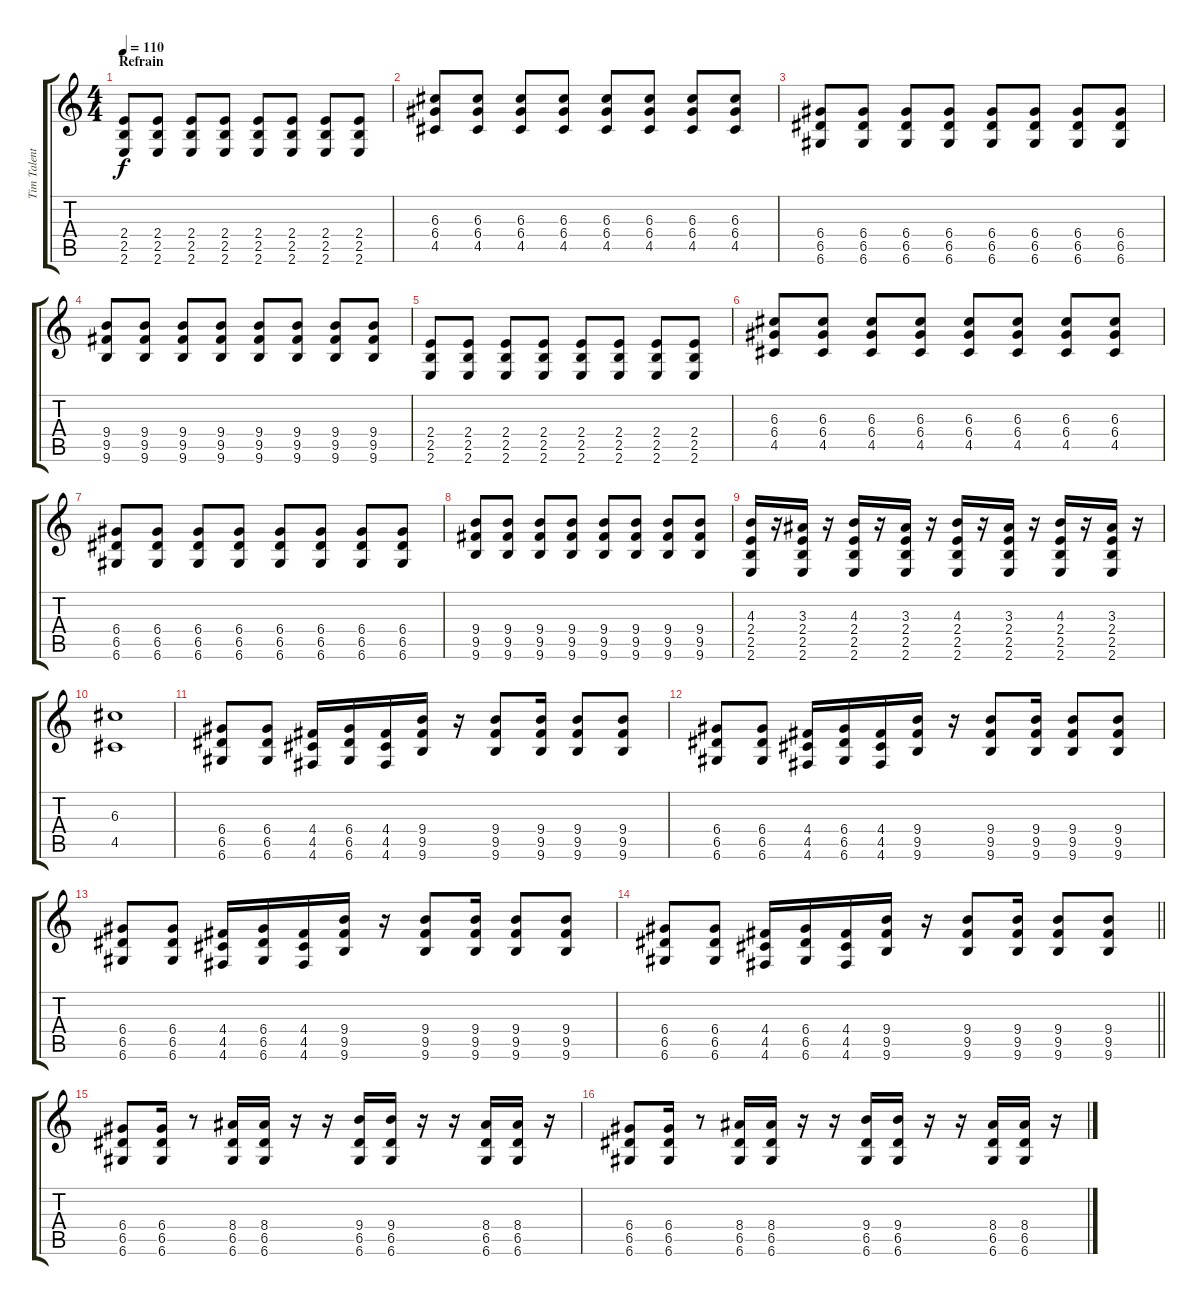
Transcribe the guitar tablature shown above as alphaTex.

\track ("Tim Talent" "Tim Talent") {instrument distortionguitar}
\staff {score tabs}
\tuning (E4 B3 G3 D3 A2 D2) {hide}
\ts (4 4)
\section ("" "Refrain")
\tempo 110
\clef g2
\ks c
(2.4 2.5 2.6).8{dy f} (2.4 2.5 2.6).8 (2.4 2.5 2.6).8 (2.4 2.5 2.6).8 (2.4 2.5 2.6).8 (2.4 2.5 2.6).8 (2.4 2.5 2.6).8 (2.4 2.5 2.6).8 |
(6.3 6.4 4.5).8 (6.3 6.4 4.5).8 (6.3 6.4 4.5).8 (6.3 6.4 4.5).8 (6.3 6.4 4.5).8 (6.3 6.4 4.5).8 (6.3 6.4 4.5).8 (6.3 6.4 4.5).8 |
(6.4 6.5 6.6).8 (6.4 6.5 6.6).8 (6.4 6.5 6.6).8 (6.4 6.5 6.6).8 (6.4 6.5 6.6).8 (6.4 6.5 6.6).8 (6.4 6.5 6.6).8 (6.4 6.5 6.6).8 |
(9.4 9.5 9.6).8 (9.4 9.5 9.6).8 (9.4 9.5 9.6).8 (9.4 9.5 9.6).8 (9.4 9.5 9.6).8 (9.4 9.5 9.6).8 (9.4 9.5 9.6).8 (9.4 9.5 9.6).8 |
(2.4 2.5 2.6).8 (2.4 2.5 2.6).8 (2.4 2.5 2.6).8 (2.4 2.5 2.6).8 (2.4 2.5 2.6).8 (2.4 2.5 2.6).8 (2.4 2.5 2.6).8 (2.4 2.5 2.6).8 |
(6.3 6.4 4.5).8 (6.3 6.4 4.5).8 (6.3 6.4 4.5).8 (6.3 6.4 4.5).8 (6.3 6.4 4.5).8 (6.3 6.4 4.5).8 (6.3 6.4 4.5).8 (6.3 6.4 4.5).8 |
(6.4 6.5 6.6).8 (6.4 6.5 6.6).8 (6.4 6.5 6.6).8 (6.4 6.5 6.6).8 (6.4 6.5 6.6).8 (6.4 6.5 6.6).8 (6.4 6.5 6.6).8 (6.4 6.5 6.6).8 |
(9.4 9.5 9.6).8 (9.4 9.5 9.6).8 (9.4 9.5 9.6).8 (9.4 9.5 9.6).8 (9.4 9.5 9.6).8 (9.4 9.5 9.6).8 (9.4 9.5 9.6).8 (9.4 9.5 9.6).8 |
(4.3 2.4 2.5 2.6).16 r.16 (3.3 2.4 2.5 2.6).16 r.16 (4.3 2.4 2.5 2.6).16 r.16 (3.3 2.4 2.5 2.6).16 r.16 (4.3 2.4 2.5 2.6).16 r.16 (3.3 2.4 2.5 2.6).16 r.16 (4.3 2.4 2.5 2.6).16 r.16 (3.3 2.4 2.5 2.6).16 r.16 |
(6.3 4.5).1 |
(6.4 6.5 6.6).8 (6.4 6.5 6.6).8 (4.4 4.5 4.6).16 (6.4 6.5 6.6).16 (4.4 4.5 4.6).16 (9.4 9.5 9.6).16 r.16 (9.4 9.5 9.6).8 (9.4 9.5 9.6).16 (9.4 9.5 9.6).8 (9.4 9.5 9.6).8 |
(6.4 6.5 6.6).8 (6.4 6.5 6.6).8 (4.4 4.5 4.6).16 (6.4 6.5 6.6).16 (4.4 4.5 4.6).16 (9.4 9.5 9.6).16 r.16 (9.4 9.5 9.6).8 (9.4 9.5 9.6).16 (9.4 9.5 9.6).8 (9.4 9.5 9.6).8 |
(6.4 6.5 6.6).8 (6.4 6.5 6.6).8 (4.4 4.5 4.6).16 (6.4 6.5 6.6).16 (4.4 4.5 4.6).16 (9.4 9.5 9.6).16 r.16 (9.4 9.5 9.6).8 (9.4 9.5 9.6).16 (9.4 9.5 9.6).8 (9.4 9.5 9.6).8 |
\barLineRight lightlight
(6.4 6.5 6.6).8 (6.4 6.5 6.6).8 (4.4 4.5 4.6).16 (6.4 6.5 6.6).16 (4.4 4.5 4.6).16 (9.4 9.5 9.6).16 r.16 (9.4 9.5 9.6).8 (9.4 9.5 9.6).16 (9.4 9.5 9.6).8 (9.4 9.5 9.6).8 |
(6.4 6.5 6.6).8 (6.4 6.5 6.6).16 r.8 (8.4 6.5 6.6).16 (8.4 6.5 6.6).16 r.16 r.16 (9.4 6.5 6.6).16 (9.4 6.5 6.6).16 r.16 r.16 (8.4 6.5 6.6).16 (8.4 6.5 6.6).16 r.16 |
(6.4 6.5 6.6).8 (6.4 6.5 6.6).16 r.8 (8.4 6.5 6.6).16 (8.4 6.5 6.6).16 r.16 r.16 (9.4 6.5 6.6).16 (9.4 6.5 6.6).16 r.16 r.16 (8.4 6.5 6.6).16 (8.4 6.5 6.6).16 r.16
